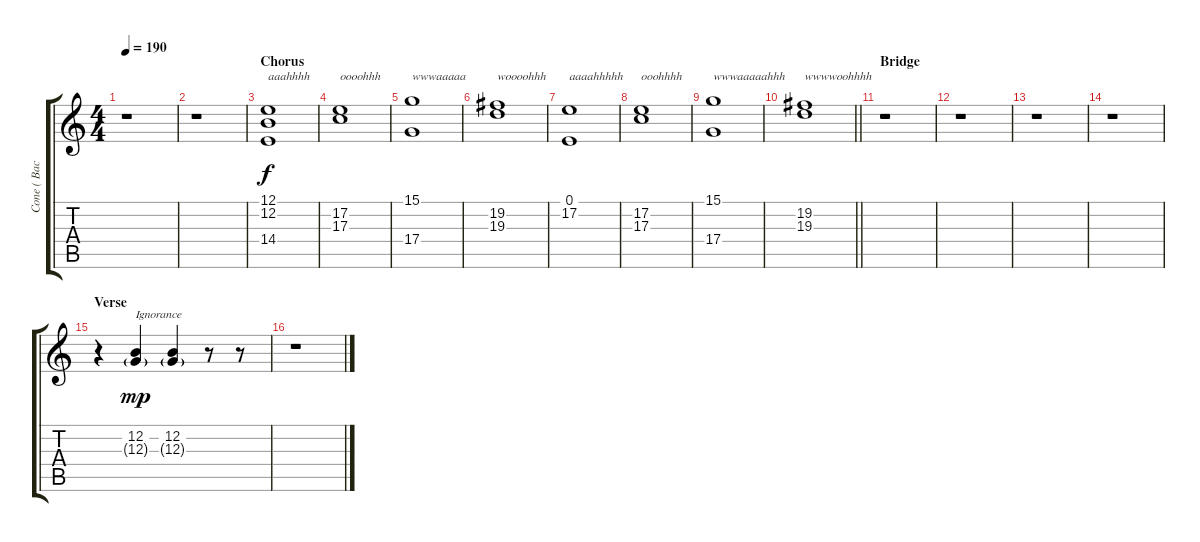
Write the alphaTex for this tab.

\track ("Cone ( Back Vocals )" "Cone ( Bac") {instrument choiraahs}
\staff {score tabs}
\tuning (E4 B3 G3 D3 A2 E2) {hide}
\ts (4 4)
\tempo 190
\clef g2
\ks c
r.1{dy mp} |
r.1 |
\section ("" "Chorus")
(12.1 12.2 14.4).1{txt "aaahhhh" dy f} |
(17.2 17.3).1{txt "oooohhh"} |
(15.1 17.4).1{txt "wwwaaaaa"} |
(19.2 19.3).1{txt "woooohhh"} |
(0.1 17.2).1{txt "aaaahhhhh"} |
(17.2 17.3).1{txt "ooohhhh"} |
(15.1 17.4).1{txt "wwwaaaaahhh"} |
\barLineRight lightlight
(19.2 19.3).1{txt "wwwwoohhhh"} |
\section ("" "Bridge")
r.1 |
r.1 |
r.1 |
r.1 |
\section ("" "Verse")
r.4 (12.2 12.3{g}).4{txt "Ignorance" dy mp} (12.2 12.3{g}).4 r.8 r.8 |
r.1
